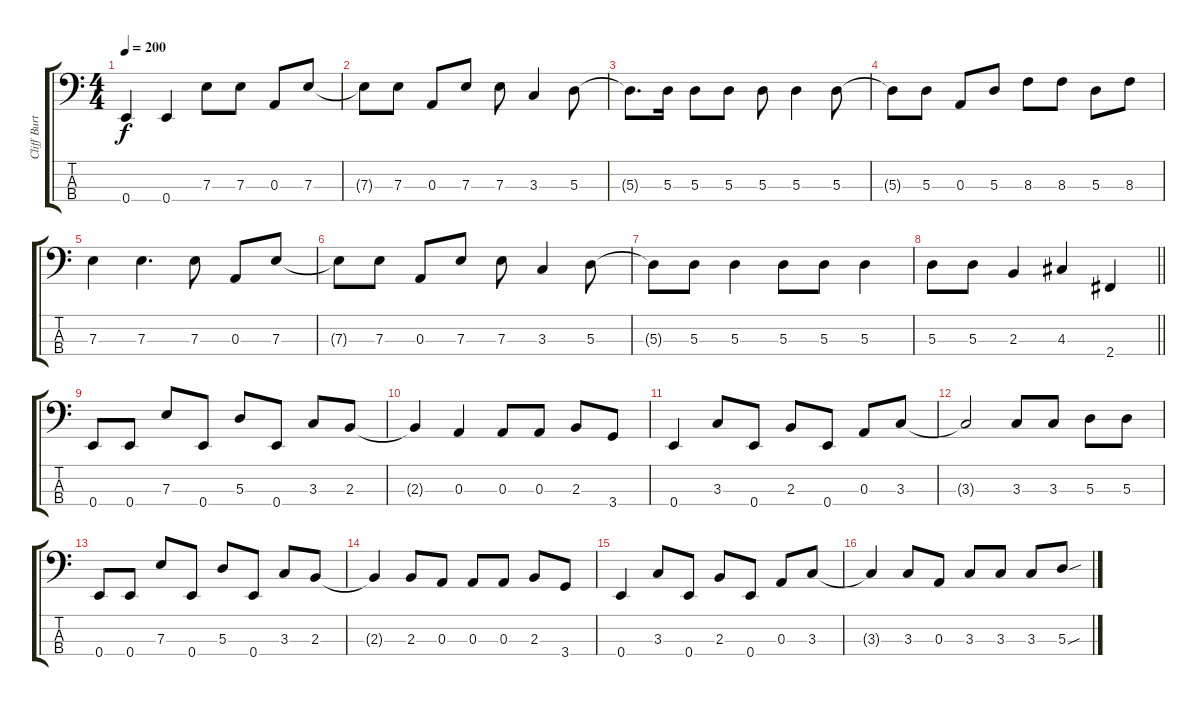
\track ("Cliff Burton (Bass)" "Cliff Burt") {instrument electricbassfinger}
\staff {score tabs}
\tuning (G2 D2 A1 E1) {hide}
\ts (4 4)
\tempo 200
\clef f4
\ks c
0.4.4{dy f} 0.4.4 7.3.8 7.3.8 0.3.8 7.3.8 |
7.3{t}.8 7.3.8 0.3.8 7.3.8 7.3.8 3.3.4 5.3.8 |
5.3{t}.8{d} 5.3.16 5.3.8 5.3.8 5.3.8 5.3.4 5.3.8 |
5.3{t}.8 5.3.8 0.3.8 5.3.8 8.3.8 8.3.8 5.3.8 8.3.8 |
7.3.4 7.3.4{d} 7.3.8 0.3.8 7.3.8 |
7.3{t}.8 7.3.8 0.3.8 7.3.8 7.3.8 3.3.4 5.3.8 |
5.3{t}.8 5.3.8 5.3.4 5.3.8 5.3.8 5.3.4 |
\barLineRight lightlight
5.3.8 5.3.8 2.3.4 4.3.4 2.4.4 |
0.4.8{instrument electricbassfinger} 0.4.8 7.3.8 0.4.8 5.3.8 0.4.8 3.3.8 2.3.8 |
2.3{t}.4 0.3.4 0.3.8 0.3.8 2.3.8 3.4.8 |
0.4.4 3.3.8 0.4.8 2.3.8 0.4.8 0.3.8 3.3.8 |
3.3{t}.2 3.3.8 3.3.8 5.3.8 5.3.8 |
0.4.8 0.4.8 7.3.8 0.4.8 5.3.8 0.4.8 3.3.8 2.3.8 |
2.3{t}.4 2.3.8 0.3.8 0.3.8 0.3.8 2.3.8 3.4.8 |
0.4.4 3.3.8 0.4.8 2.3.8 0.4.8 0.3.8 3.3.8 |
3.3{t}.4 3.3.8 0.3.8 3.3.8 3.3.8 3.3.8 5.3{sou}.8
